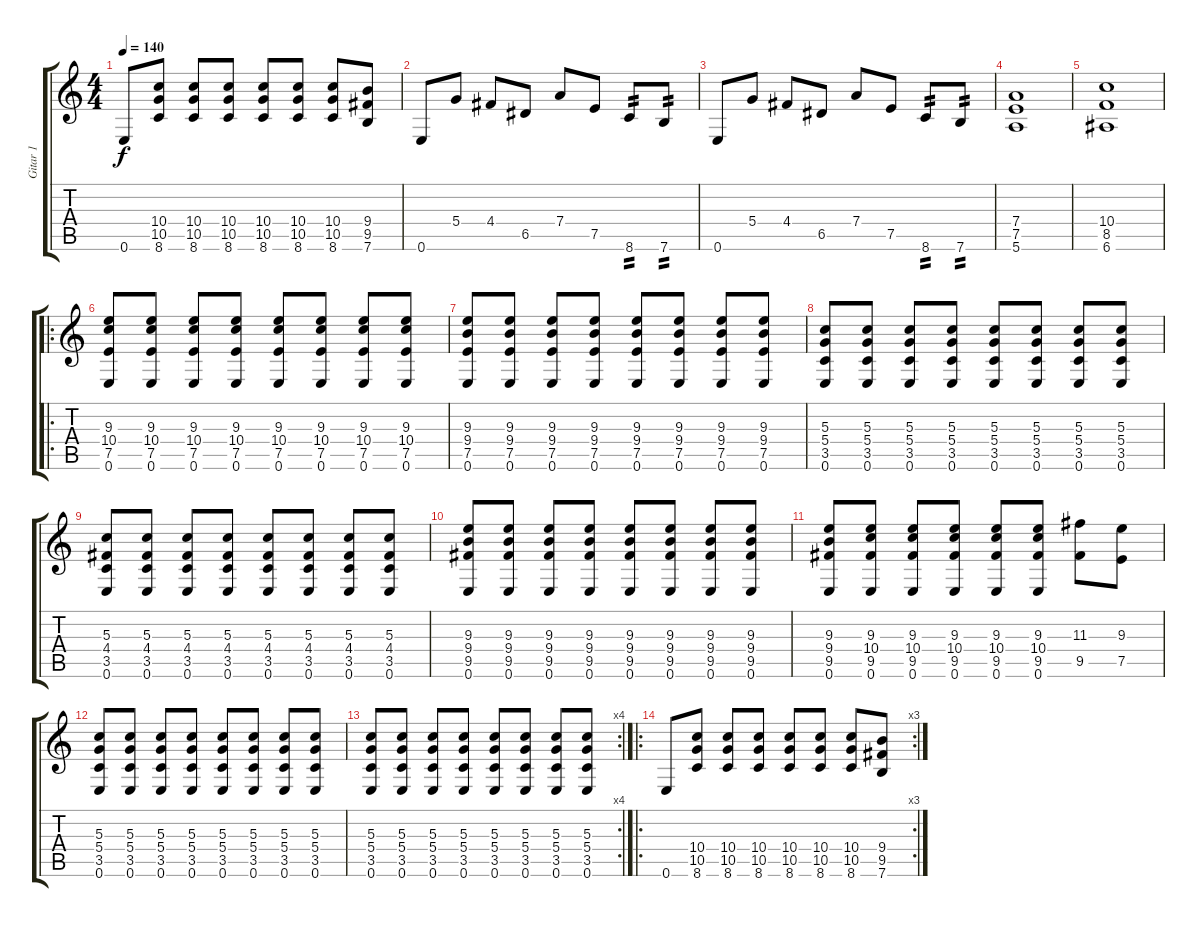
\track ("Gitar 1" "Gitar 1") {instrument distortionguitar}
\staff {score tabs}
\tuning (E4 B3 G3 D3 A2 E2) {hide}
\ts (4 4)
\tempo 140
\clef g2
\ks c
0.6.8{dy f} (10.4 10.5 8.6).8 (10.4 10.5 8.6).8 (10.4 10.5 8.6).8 (10.4 10.5 8.6).8 (10.4 10.5 8.6).8 (10.4 10.5 8.6).8 (9.4 9.5 7.6).8 |
0.6.8 5.4.8 4.4.8 6.5.8 7.4.8 7.5.8 8.6.8{tp 2} 7.6.8{tp 2} |
0.6.8 5.4.8 4.4.8 6.5.8 7.4.8 7.5.8 8.6.8{tp 2} 7.6.8{tp 2} |
(7.4 7.5 5.6).1 |
(10.4 8.5 6.6).1 |
\ro
(9.3 10.4 7.5 0.6).8 (9.3 10.4 7.5 0.6).8 (9.3 10.4 7.5 0.6).8 (9.3 10.4 7.5 0.6).8 (9.3 10.4 7.5 0.6).8 (9.3 10.4 7.5 0.6).8 (9.3 10.4 7.5 0.6).8 (9.3 10.4 7.5 0.6).8 |
(9.3 9.4 7.5 0.6).8 (9.3 9.4 7.5 0.6).8 (9.3 9.4 7.5 0.6).8 (9.3 9.4 7.5 0.6).8 (9.3 9.4 7.5 0.6).8 (9.3 9.4 7.5 0.6).8 (9.3 9.4 7.5 0.6).8 (9.3 9.4 7.5 0.6).8 |
(5.3 5.4 3.5 0.6).8 (5.3 5.4 3.5 0.6).8 (5.3 5.4 3.5 0.6).8 (5.3 5.4 3.5 0.6).8 (5.3 5.4 3.5 0.6).8 (5.3 5.4 3.5 0.6).8 (5.3 5.4 3.5 0.6).8 (5.3 5.4 3.5 0.6).8 |
(5.3 4.4 3.5 0.6).8 (5.3 4.4 3.5 0.6).8 (5.3 4.4 3.5 0.6).8 (5.3 4.4 3.5 0.6).8 (5.3 4.4 3.5 0.6).8 (5.3 4.4 3.5 0.6).8 (5.3 4.4 3.5 0.6).8 (5.3 4.4 3.5 0.6).8 |
(9.3 9.4 9.5 0.6).8 (9.3 9.4 9.5 0.6).8 (9.3 9.4 9.5 0.6).8 (9.3 9.4 9.5 0.6).8 (9.3 9.4 9.5 0.6).8 (9.3 9.4 9.5 0.6).8 (9.3 9.4 9.5 0.6).8 (9.3 9.4 9.5 0.6).8 |
(9.3 9.4 9.5 0.6).8 (9.3 10.4 9.5 0.6).8 (9.3 10.4 9.5 0.6).8 (9.3 10.4 9.5 0.6).8 (9.3 10.4 9.5 0.6).8 (9.3 10.4 9.5 0.6).8 (11.3 9.5).8 (9.3 7.5).8 |
(5.3 5.4 3.5 0.6).8 (5.3 5.4 3.5 0.6).8 (5.3 5.4 3.5 0.6).8 (5.3 5.4 3.5 0.6).8 (5.3 5.4 3.5 0.6).8 (5.3 5.4 3.5 0.6).8 (5.3 5.4 3.5 0.6).8 (5.3 5.4 3.5 0.6).8 |
\rc 4
(5.3 5.4 3.5 0.6).8 (5.3 5.4 3.5 0.6).8 (5.3 5.4 3.5 0.6).8 (5.3 5.4 3.5 0.6).8 (5.3 5.4 3.5 0.6).8 (5.3 5.4 3.5 0.6).8 (5.3 5.4 3.5 0.6).8 (5.3 5.4 3.5 0.6).8 |
\ro
\rc 3
0.6.8 (10.4 10.5 8.6).8 (10.4 10.5 8.6).8 (10.4 10.5 8.6).8 (10.4 10.5 8.6).8 (10.4 10.5 8.6).8 (10.4 10.5 8.6).8 (9.4 9.5 7.6).8
